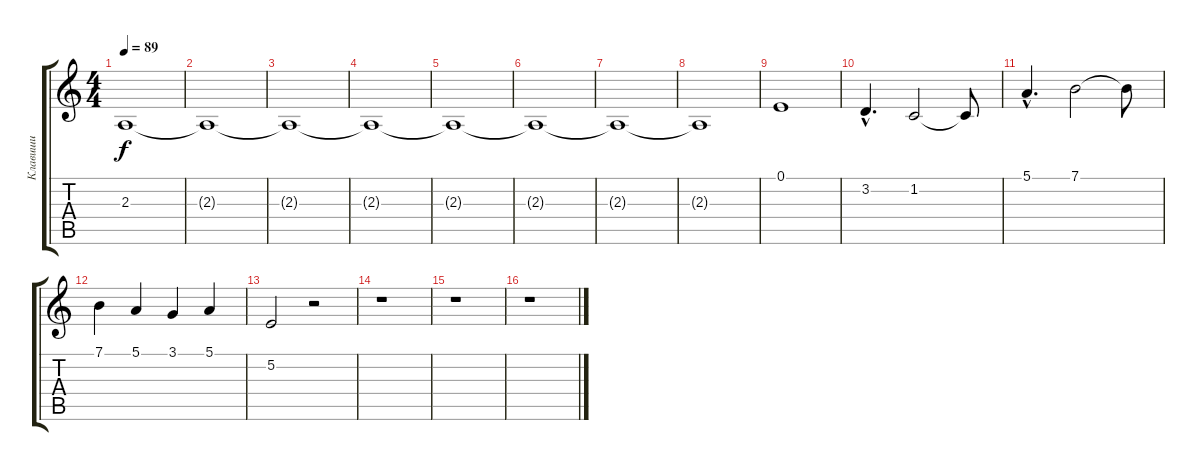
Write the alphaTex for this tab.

\track ("Клавиши" "Клавиши") {instrument stringensemble1}
\staff {score tabs}
\tuning (E4 B3 G3 D3 A2 E2) {hide}
\ts (4 4)
\tempo 89
\clef g2
\ks c
2.3.1{dy f} |
2.3{t}.1 |
2.3{t}.1 |
2.3{t}.1 |
2.3{t}.1 |
2.3{t}.1 |
2.3{t}.1 |
2.3{t}.1 |
0.1.1 |
3.2{hac}.4{d} 1.2.2 1.2{t}.8 |
5.1{hac}.4{d} 7.1.2 7.1{t}.8 |
7.1.4 5.1.4 3.1.4 5.1.4 |
5.2.2 r.2 |
r.1 |
r.1 |
r.1
